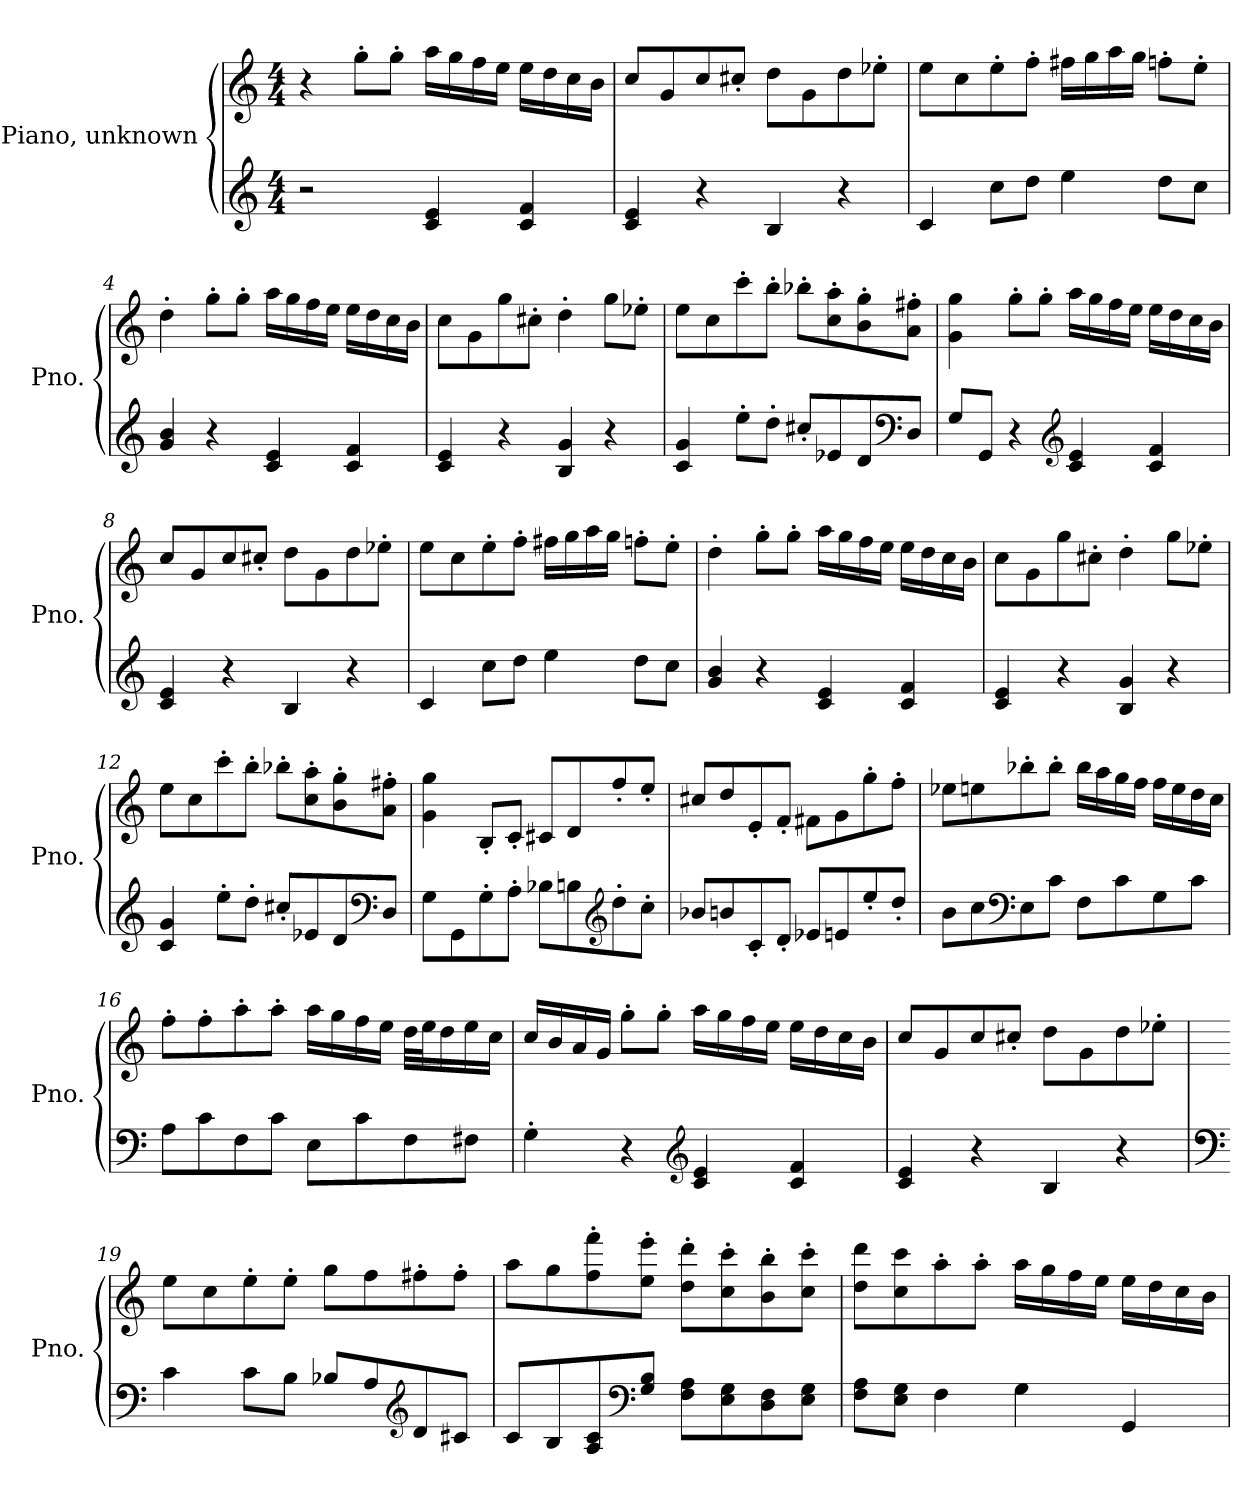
**kern	**kern
*part1	*part1
*staff2	*staff1
*I"Piano, unknown	*
*I'Pno.	*
*clefG2	*clefG2
*k[]	*k[]
*M4/4	*M4/4
*MM120	*MM120
=1	=1
2r	4r
.	8gg'\L
.	8gg'\J
4c/ 4e/	16aa\LL
.	16gg\
.	16ff\
.	16ee\JJ
4c/ 4f/	16ee\LL
.	16dd\
.	16cc\
.	16b\JJ
=2	=2
4c/ 4e/	8cc/L
.	8g/
4r	8cc/
.	8cc#X'/J
4B/	8dd\L
.	8g\
4r	8dd\
.	8ee-X'\J
=3	=3
4c/	8ee\L
.	8cc\
8cc\L	8ee'\
8dd\J	8ff'\J
4ee\	16ff#X\LL
.	16gg\
.	16aa\
.	16gg\JJ
8dd\L	8ffn'\L
8cc\J	8ee'\J
=4	=4
4g/ 4b/	4dd'\
4r	8gg'\L
.	8gg'\J
4c/ 4e/	16aa\LL
.	16gg\
.	16ff\
.	16ee\JJ
4c/ 4f/	16ee\LL
.	16dd\
.	16cc\
.	16b\JJ
!!LO:LB:g=z
=5	=5
4c/ 4e/	8cc\L
.	8g\
4r	8gg\
.	8cc#X'\J
4B/ 4g/	4dd'\
4r	8gg\L
.	8ee-X'\J
=6	=6
4c/ 4g/	8ee\L
.	8cc\
8ee'\L	8ccc'\
8dd'\J	8bb'\J
8cc#X'/L	8bb-X'\L
8e-X/	8cc\' 8aa\'
8d/	8b\' 8gg\'
*clefF4	*
8D/J	8a\' 8ff#X\'J
=7	=7
8G/L	4g\ 4gg\
8GG/J	.
4r	8gg'\L
.	8gg'\J
*clefG2	*
4c/ 4e/	16aa\LL
.	16gg\
.	16ff\
.	16ee\JJ
4c/ 4f/	16ee\LL
.	16dd\
.	16cc\
.	16b\JJ
=8	=8
4c/ 4e/	8cc/L
.	8g/
4r	8cc/
.	8cc#X'/J
4B/	8dd\L
.	8g\
4r	8dd\
.	8ee-X'\J
!!LO:LB:g=z
=9	=9
4c/	8ee\L
.	8cc\
8cc\L	8ee'\
8dd\J	8ff'\J
4ee\	16ff#X\LL
.	16gg\
.	16aa\
.	16gg\JJ
8dd\L	8ffn'\L
8cc\J	8ee'\J
=10	=10
4g/ 4b/	4dd'\
4r	8gg'\L
.	8gg'\J
4c/ 4e/	16aa\LL
.	16gg\
.	16ff\
.	16ee\JJ
4c/ 4f/	16ee\LL
.	16dd\
.	16cc\
.	16b\JJ
=11	=11
4c/ 4e/	8cc\L
.	8g\
4r	8gg\
.	8cc#X'\J
4B/ 4g/	4dd'\
4r	8gg\L
.	8ee-X'\J
=12	=12
4c/ 4g/	8ee\L
.	8cc\
8ee'\L	8ccc'\
8dd'\J	8bb'\J
8cc#X'/L	8bb-X'\L
8e-X/	8cc\' 8aa\'
8d/	8b\' 8gg\'
*clefF4	*
8D/J	8a\' 8ff#X\'J
!!LO:LB:g=z
=13	=13
8G\L	4g\ 4gg\
8GG\	.
8G'\	8B'/L
8A'\J	8c'/J
8B-X\L	8c#X/L
8Bn\	8d/
*clefG2	*
8dd'\	8ff'/
8cc'\J	8ee'/J
=14	=14
8b-X/L	8cc#X/L
8bn/	8dd/
8c'/	8e'/
8d'/J	8f'/J
8e-X/L	8f#X\L
8en/	8g\
8ee'/	8gg'\
8dd'/J	8ff'\J
=15	=15
8b\L	8ee-X\L
8cc\	8een\
*clefF4	*
8E\	8bb-X'\
8c\J	8bb-'\J
8F\L	16bb-\LL
.	16aa\
8c\	16gg\
.	16ff\JJ
8G\	16ff\LL
.	16ee\
8c\J	16dd\
.	16cc\JJ
!!LO:LB:g=z
=16	=16
8A\L	8ff'\L
8c\	8ff'\
8F\	8aa'\
8c\J	8aa'\J
8E\L	16aa\LL
.	16gg\
8c\	16ff\
.	16ee\JJ
8F\	32dd\LLL
.	32ee\J
.	16dd\
8F#X\J	16ee\
.	16cc\JJ
=17	=17
4G'\	16cc/LL
.	16b/
.	16a/
.	16g/JJ
4r	8gg'\L
.	8gg'\J
*clefG2	*
4c/ 4e/	16aa\LL
.	16gg\
.	16ff\
.	16ee\JJ
4c/ 4f/	16ee\LL
.	16dd\
.	16cc\
.	16b\JJ
=18	=18
4c/ 4e/	8cc/L
.	8g/
4r	8cc/
.	8cc#X'/J
4B/	8dd\L
.	8g\
4r	8dd\
.	8ee-X'\J
!!LO:LB:g=z
=19	=19
*clefF4	*
4c\	8ee\L
.	8cc\
8c\L	8ee'\
8B\J	8ee'\J
8B-X/L	8gg\L
8A/	8ff\
*clefG2	*
8d/	8ff#X'\
8c#X/J	8ff#'\J
=20	=20
8c/L	8aa\L
8B/	8gg\
8A/ 8c/	8ff\' 8fff\'
*clefF4	*
8G/ 8B/J	8ee\' 8eee\'J
8F\ 8A\L	8dd\' 8ddd\'L
8E\ 8G\	8cc\' 8ccc\'
8D\ 8F\	8b\' 8bb\'
8E\ 8G\J	8cc\' 8ccc\'J
=21	=21
8F\ 8A\L	8dd\ 8ddd\L
8E\ 8G\J	8cc\ 8ccc\
4F\	8aa'\
.	8aa'\J
4G\	16aa\LL
.	16gg\
.	16ff\
.	16ee\JJ
4GG/	16ee\LL
.	16dd\
.	16cc\
.	16b\JJ
=	=
*-	*-
